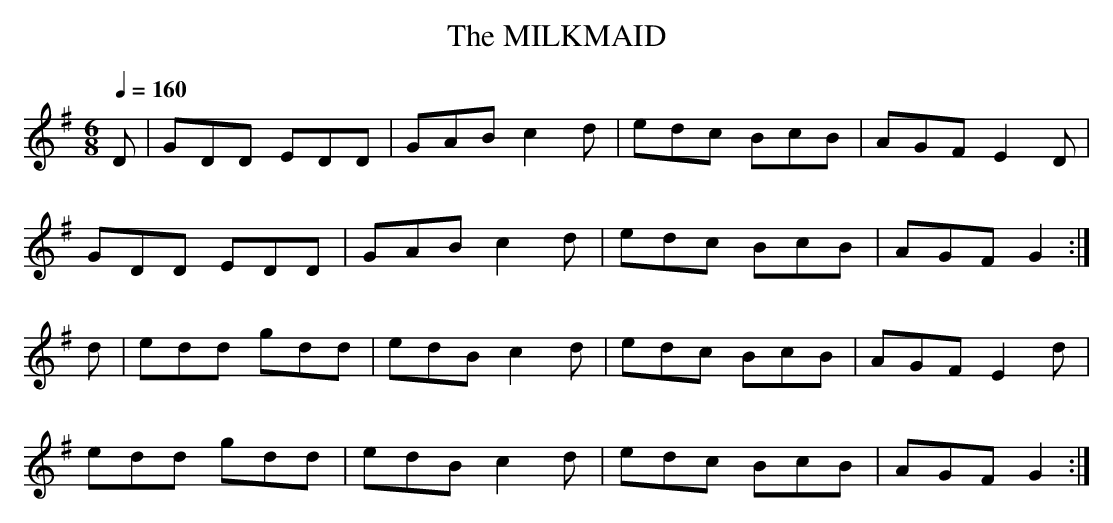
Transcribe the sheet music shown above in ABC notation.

X:1
T:MILKMAID, The
L:1/8
M:6/8
Q:1/4=160
K:G
D|GDD EDD|GAB c2d|edc BcB|AGF E2D|
GDD EDD|GAB c2d|edc BcB|AGF G2 :|
d|edd gdd|edB c2d|edc BcB|AGF E2d|
edd gdd|edB c2d|edc BcB|AGF G2 :|
